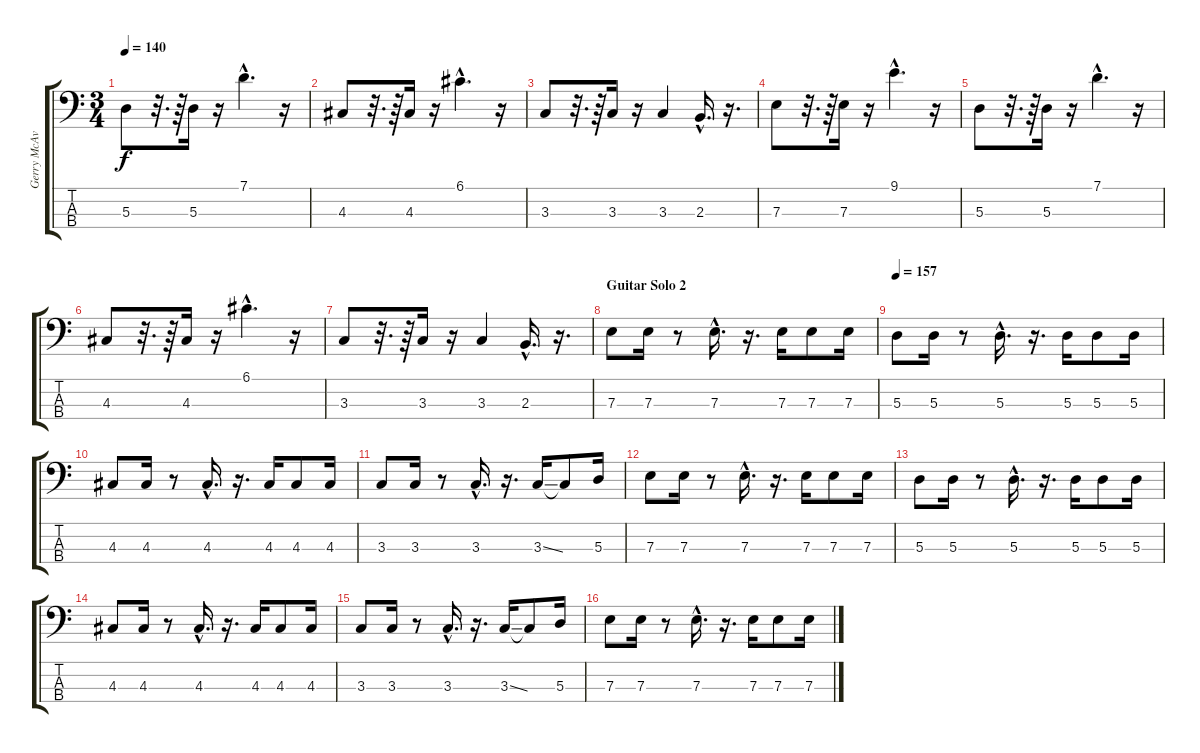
\track ("Gerry McAvoy" "Gerry McAv") {instrument electricbassfinger}
\staff {score tabs}
\tuning (G2 D2 A1 E1) {hide}
\ts (3 4)
\tempo 140
\clef f4
\ks c
5.3.8{dy f} r.32{d} r.64 5.3.16 r.16 7.1{hac}.4{d} r.16 |
4.3.8 r.32{d} r.64 4.3.16 r.16 6.1{hac}.4{d} r.16 |
3.3.8 r.32{d} r.64 3.3.16 r.16 3.3.4 2.3{hac}.16{d} r.16{d} |
7.3.8 r.32{d} r.64 7.3.16 r.16 9.1{hac}.4{d} r.16 |
5.3.8 r.32{d} r.64 5.3.16 r.16 7.1{hac}.4{d} r.16 |
4.3.8 r.32{d} r.64 4.3.16 r.16 6.1{hac}.4{d} r.16 |
3.3.8 r.32{d} r.64 3.3.16 r.16 3.3.4 2.3{hac}.16{d} r.16{d} |
\section ("" "Guitar Solo 2")
7.3.8 7.3.16 r.8 7.3{hac}.16{d} r.16{d} 7.3.16 7.3.8 7.3.16 |
\tempo 157
5.3.8 5.3.16 r.8 5.3{hac}.16{d} r.16{d} 5.3.16 5.3.8 5.3.16 |
4.3.8 4.3.16 r.8 4.3{hac}.16{d} r.16{d} 4.3.16 4.3.8 4.3.16 |
3.3.8 3.3.16 r.8 3.3{hac}.16{d} r.16{d} 3.3{ss}.16 3.3{t}.8 5.3.16 |
7.3.8 7.3.16 r.8 7.3{hac}.16{d} r.16{d} 7.3.16 7.3.8 7.3.16 |
5.3.8 5.3.16 r.8 5.3{hac}.16{d} r.16{d} 5.3.16 5.3.8 5.3.16 |
4.3.8 4.3.16 r.8 4.3{hac}.16{d} r.16{d} 4.3.16 4.3.8 4.3.16 |
3.3.8 3.3.16 r.8 3.3{hac}.16{d} r.16{d} 3.3{ss}.16 3.3{t}.8 5.3.16 |
7.3.8 7.3.16 r.8 7.3{hac}.16{d} r.16{d} 7.3.16 7.3.8 7.3.16
